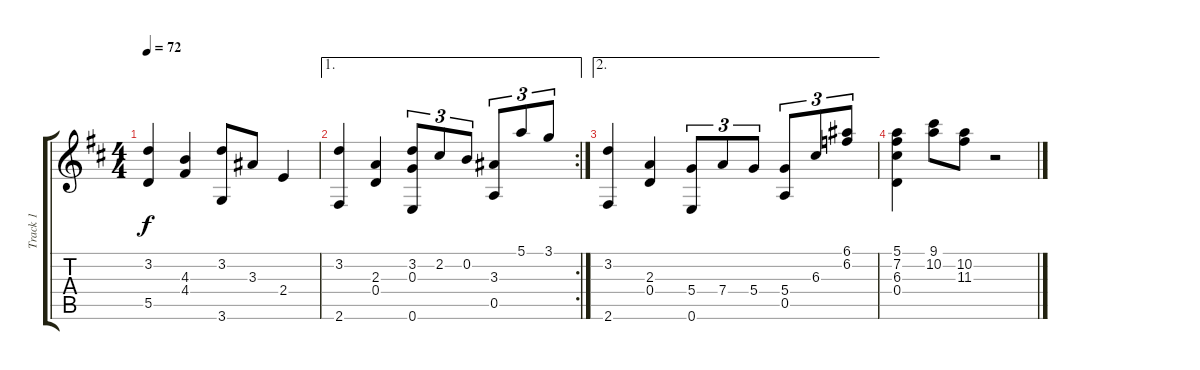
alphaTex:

\track ("Track 1" "Track 1") {instrument electricguitarjazz}
\staff {score tabs}
\tuning (E4 B3 G3 D3 A2 E2) {hide}
\ts (4 4)
\tempo 72
\clef g2
\ks d
(3.2 5.5).4{dy f} (4.3 4.4).4 (3.2 3.6).8 3.3.8 2.4.4 |
\ae 1
\rc 2
(3.2 2.6).4 (2.3 0.4).4 (3.2 0.3 0.6).8{tu (3 2)} 2.2.8{tu (3 2)} 0.2.8{tu (3 2)} (3.3 0.5).8{tu (3 2)} 5.1.8{tu (3 2)} 3.1.8{tu (3 2)} |
\ae 2
(3.2 2.6).4 (2.3 0.4).4 (5.4 0.6).8{tu (3 2)} 7.4.8{tu (3 2)} 5.4.8{tu (3 2)} (5.4 0.5).8{tu (3 2)} 6.3.8{tu (3 2)} (6.1 6.2).8{tu (3 2)} |
(5.1 7.2 6.3 0.4).4 (9.1 10.2).8 (10.2 11.3).8 r.2
